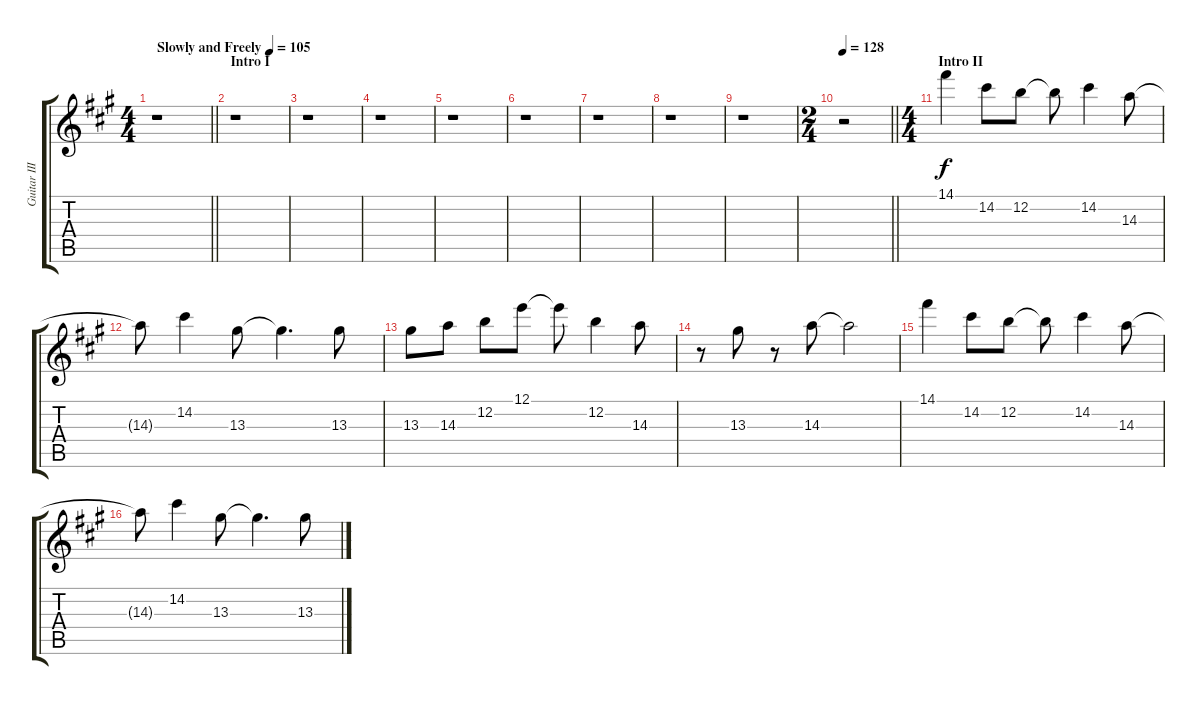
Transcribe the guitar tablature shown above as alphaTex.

\track ("Guitar III" "Guitar III") {instrument overdrivenguitar}
\staff {score tabs}
\tuning (E4 B3 G3 D3 A2 E2) {hide}
\ts (4 4)
\tempo (105 "Slowly and Freely")
\clef g2
\barLineRight lightlight
\ks a
r.1{dy f instrument overdrivenguitar} |
\section ("" "Intro I")
r.1 |
r.1 |
r.1 |
r.1 |
r.1 |
r.1 |
r.1 |
r.1 |
\ts (2 4)
\tempo 128
\barLineRight lightlight
r.2 |
\ts (4 4)
\section ("" "Intro II")
14.1.4 14.2.8 12.2.8 12.2{t}.8 14.2.4 14.3.8 |
14.3{t}.8 14.2.4 13.3.8 13.3{t}.4{d} 13.3.8 |
13.3.8 14.3.8 12.2.8 12.1.8 12.1{t}.8 12.2.4 14.3.8 |
r.8 13.3.8 r.8 14.3.8 14.3{t}.2 |
14.1.4 14.2.8 12.2.8 12.2{t}.8 14.2.4 14.3.8 |
14.3{t}.8 14.2.4 13.3.8 13.3{t}.4{d} 13.3.8
